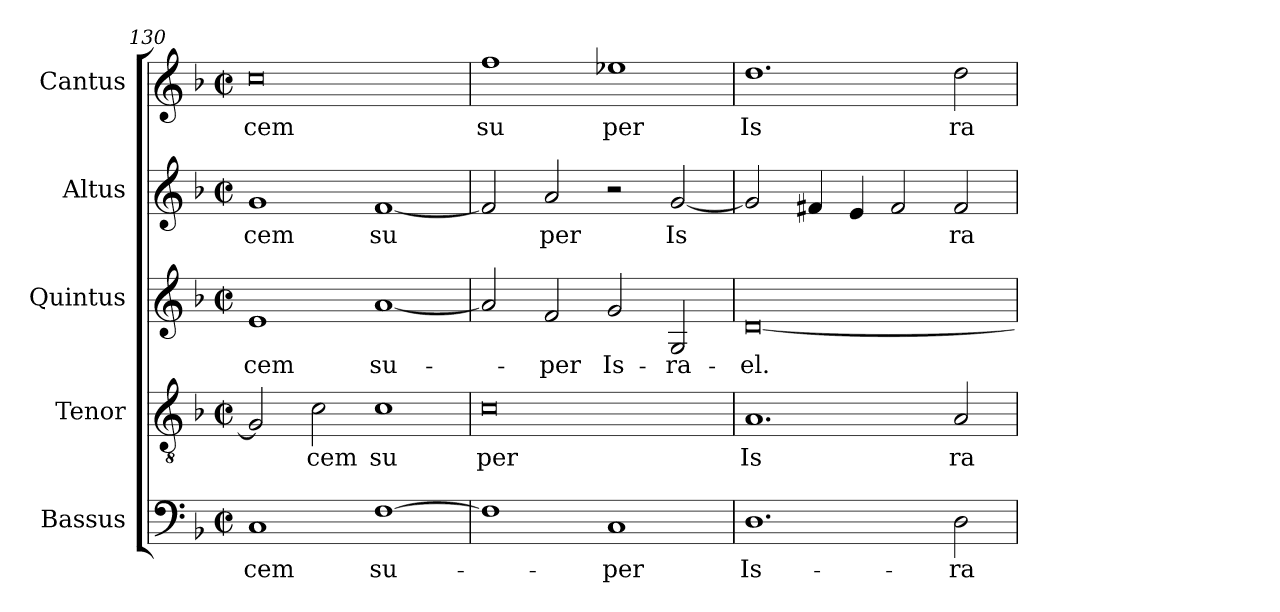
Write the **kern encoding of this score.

**kern	**text	**kern	**text	**kern	**text	**kern	**text	**kern	**text
*part5	*part5	*part4	*part4	*part3	*part3	*part2	*part2	*part1	*part1
*staff5	*staff5	*staff4	*staff4	*staff3	*staff3	*staff2	*staff2	*staff1	*staff1
*I"Bassus	*	*I"Tenor	*	*I"Quintus	*	*I"Altus	*	*I"Cantus	*
*clefF4	*	*clefGv2	*	*clefG2	*	*clefG2	*	*clefG2	*
*k[b-]	*	*k[b-]	*	*k[b-]	*	*k[b-]	*	*k[b-]	*
*F:	*	*F:	*	*F:	*	*F:	*	*F:	*
*M2/2	*	*M2/2	*	*M2/2	*	*M2/2	*	*M2/2	*
*met(c|)	*	*met(c|)	*	*met(c|)	*	*met(c|)	*	*met(c|)	*
=130	=130	=130	=130	=130	=130	=130	=130	=130	=130
!	!LO:LY:b:cj	!	!	!	!LO:LY:b:cj	!	!LO:LY:b:cj	!	!LO:LY:b:cj
1C	-cem	2G/]	.	1e	-cem	1g	cem	0cc	cem
!	!	!	!LO:LY:b:cj	!	!	!	!	!	!
.	.	2c\	cem	.	.	.	.	.	.
!	!LO:LY:b:cj	!	!LO:LY:b:cj	!	!LO:LY:b:cj	!	!LO:LY:b:cj	!	!
[>1F	su-	1c	su	[<1a	su-	[<1f	su	.	.
=131	=131	=131	=131	=131	=131	=131	=131	=131	=131
!	!	!	!LO:LY:b:cj	!	!	!	!	!	!LO:LY:b:cj
1F]	.	0c	per	2a/]	.	2f/]	.	1ff	su
!	!	!	!	!	!LO:LY:b:cj	!	!LO:LY:b:cj	!	!
.	.	.	.	2f/	-per	2a/	per	.	.
!	!LO:LY:b:cj	!	!	!	!LO:LY:b:cj	!	!	!	!LO:LY:b:cj
1C	-per	.	.	2g/	Is-	2r	.	1ee-X	per
!	!	!	!	!	!LO:LY:b:cj	!	!LO:LY:b:cj	!	!
.	.	.	.	2G/	-ra-	[<2g/	Is	.	.
=132	=132	=132	=132	=132	=132	=132	=132	=132	=132
!	!LO:LY:b:cj	!	!LO:LY:b:cj	!	!LO:LY:b:cj	!	!	!	!LO:LY:b:cj
1.D	Is-	1.A	Is	[<0d	-el.	2g/]	.	1.dd	Is
.	.	.	.	.	.	4f#X/	.	.	.
.	.	.	.	.	.	4e/	.	.	.
.	.	.	.	.	.	2f#/	.	.	.
!	!LO:LY:b:cj	!	!LO:LY:b:cj	!	!	!	!LO:LY:b:cj	!	!LO:LY:b:cj
2D\	-ra-	2A/	ra	.	.	2f#/	ra	2dd\	ra
=	=	=	=	=	=	=	=	=	=
*-	*-	*-	*-	*-	*-	*-	*-	*-	*-
